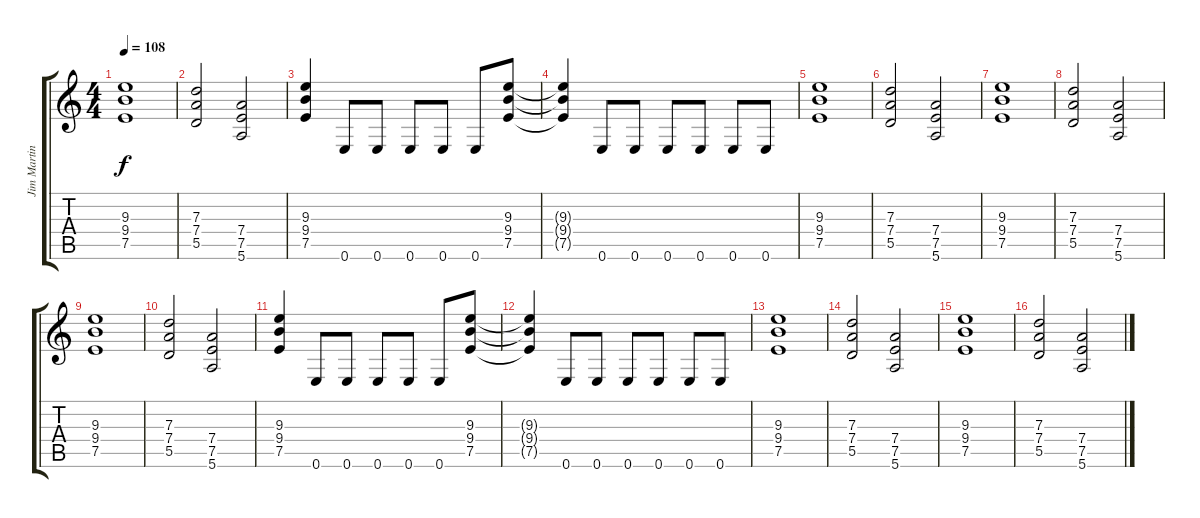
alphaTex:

\track ("Jim Martin" "Jim Martin") {instrument distortionguitar}
\staff {score tabs}
\tuning (E4 B3 G3 D3 A2 E2) {hide}
\ts (4 4)
\tempo 108
\clef g2
\ks c
(9.3 9.4 7.5).1{dy f} |
(7.3 7.4 5.5).2 (7.4 7.5 5.6).2 |
(9.3 9.4 7.5).4 0.6.8 0.6.8 0.6.8 0.6.8 0.6.8 (9.3 9.4 7.5).8 |
(9.3{t} 9.4{t} 7.5{t}).4 0.6.8 0.6.8 0.6.8 0.6.8 0.6.8 0.6.8 |
(9.3 9.4 7.5).1{volume 6} |
(7.3 7.4 5.5).2 (7.4 7.5 5.6).2 |
(9.3 9.4 7.5).1 |
(7.3 7.4 5.5).2 (7.4 7.5 5.6).2 |
(9.3 9.4 7.5).1 |
(7.3 7.4 5.5).2 (7.4 7.5 5.6).2 |
(9.3 9.4 7.5).4 0.6.8 0.6.8 0.6.8 0.6.8 0.6.8 (9.3 9.4 7.5).8 |
(9.3{t} 9.4{t} 7.5{t}).4 0.6.8 0.6.8 0.6.8 0.6.8 0.6.8 0.6.8 |
(9.3 9.4 7.5).1{volume 3} |
(7.3 7.4 5.5).2 (7.4 7.5 5.6).2 |
(9.3 9.4 7.5).1 |
(7.3 7.4 5.5).2 (7.4 7.5 5.6).2
